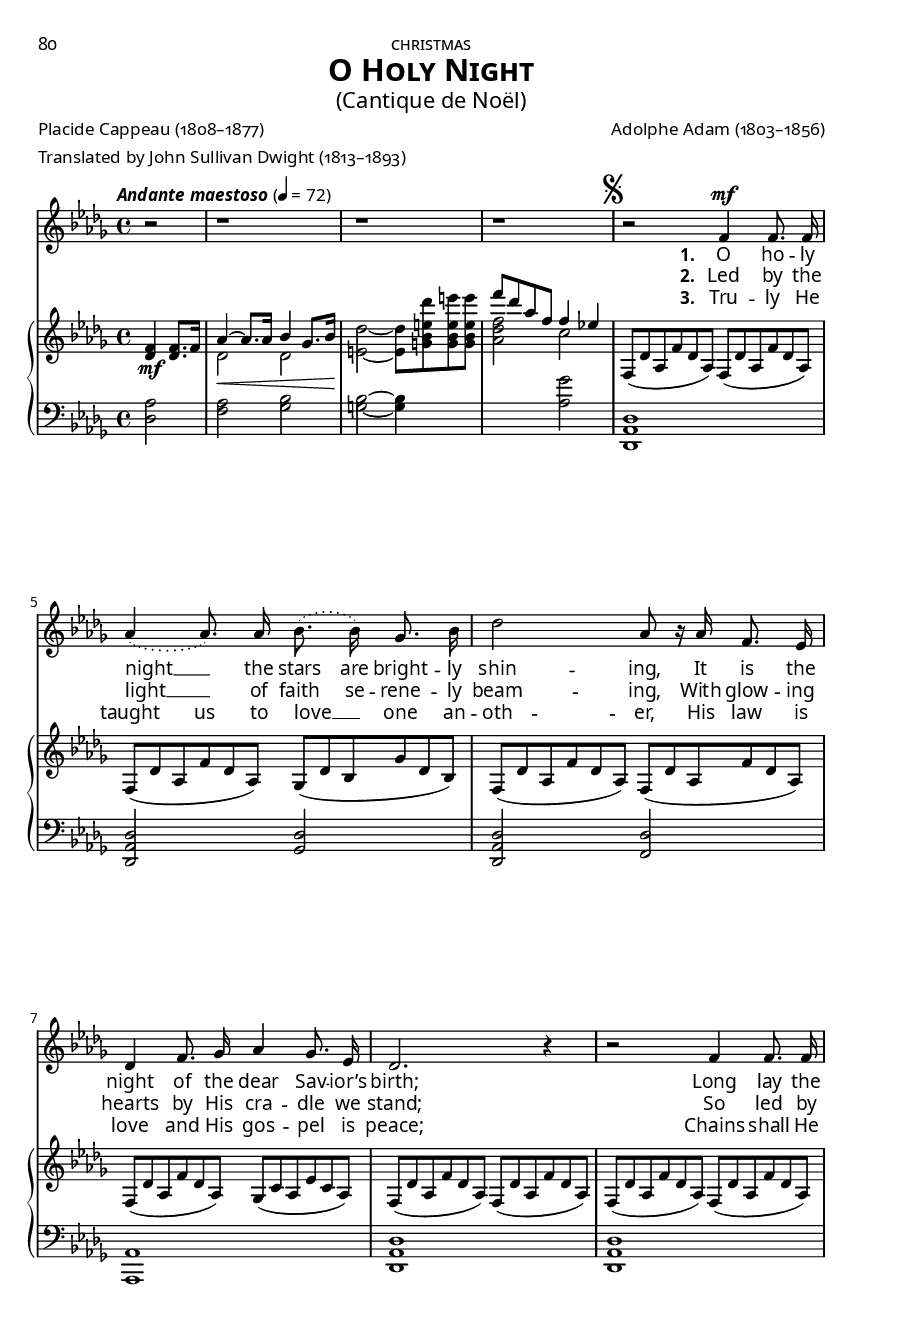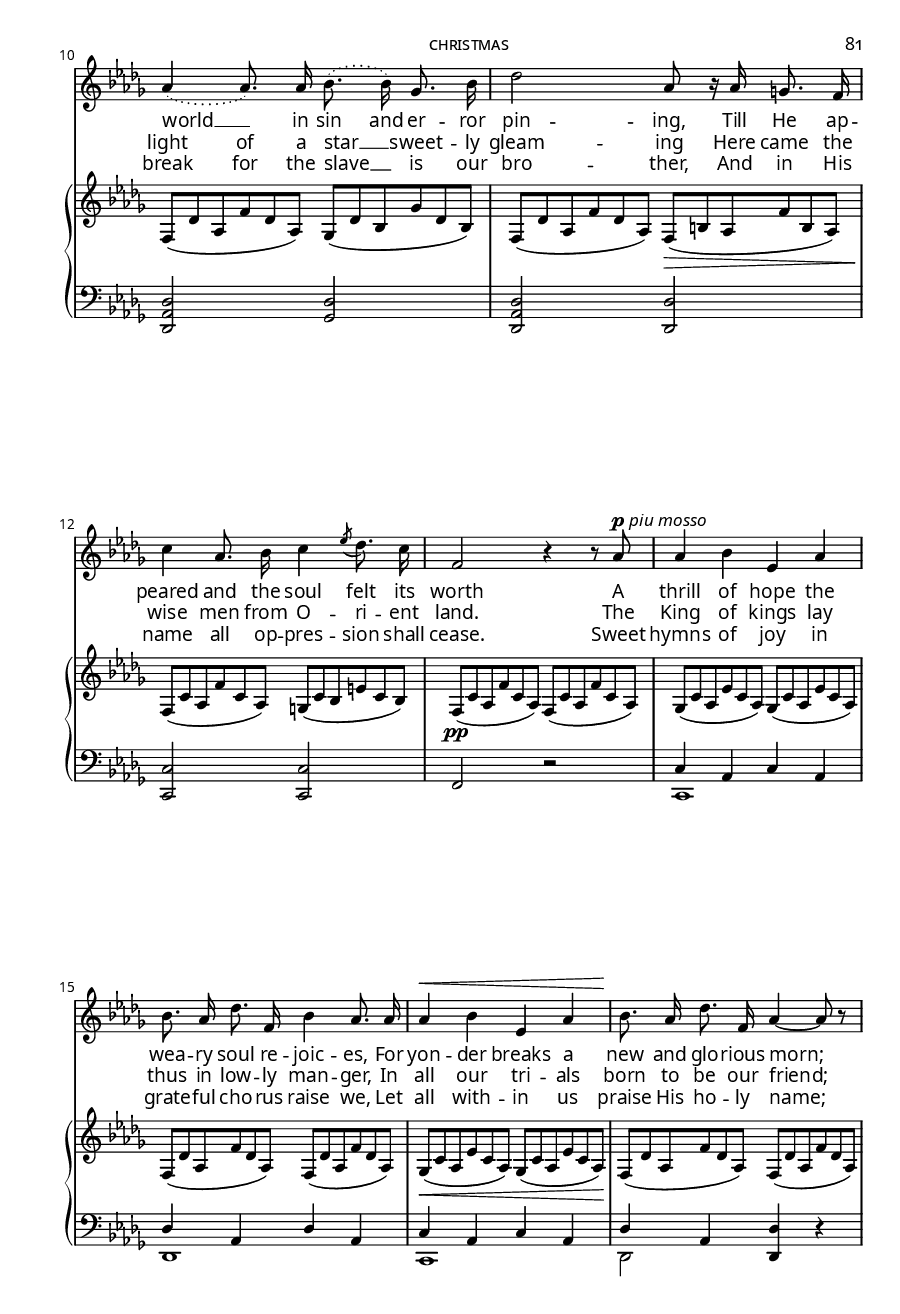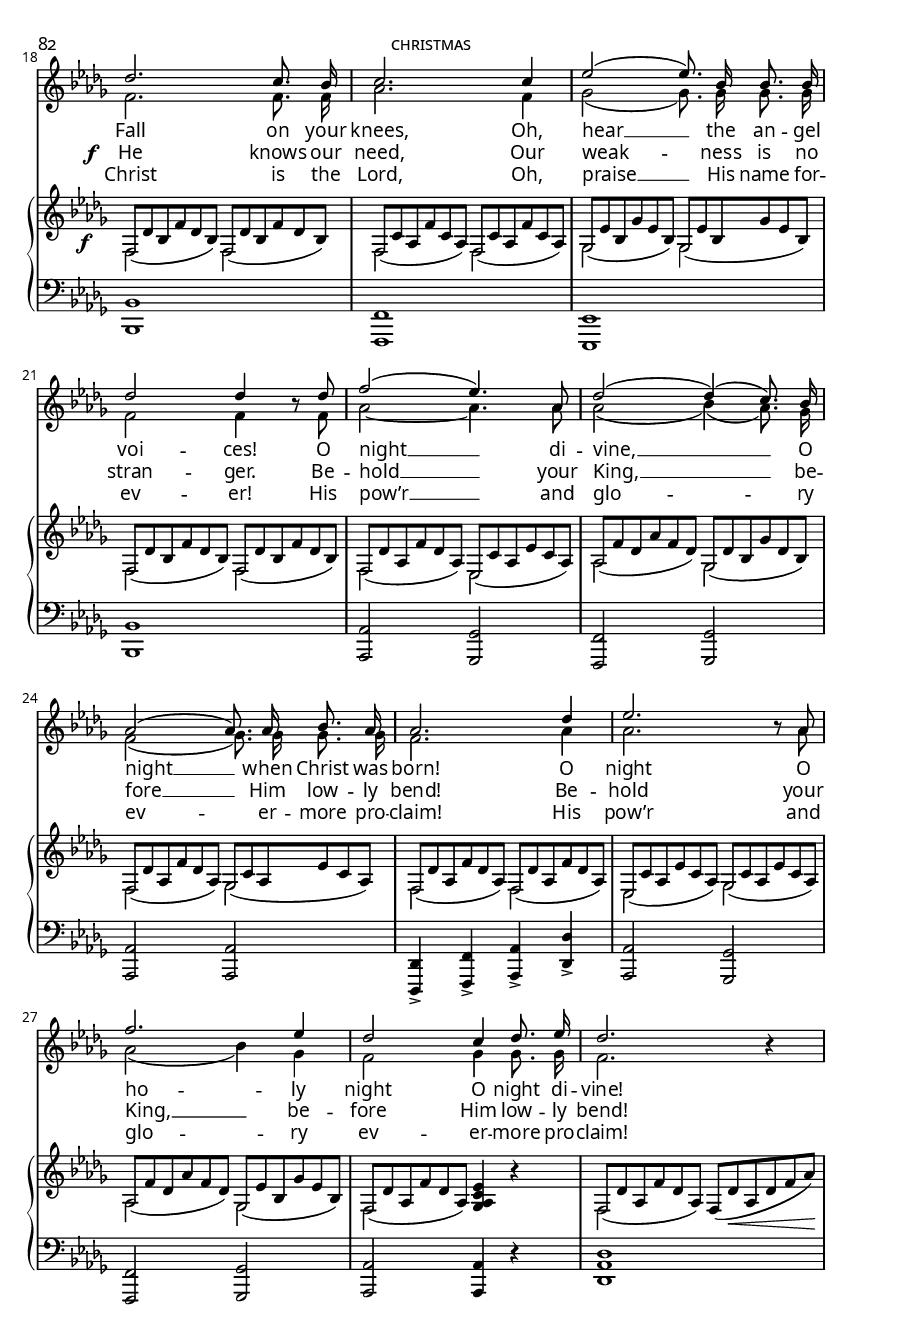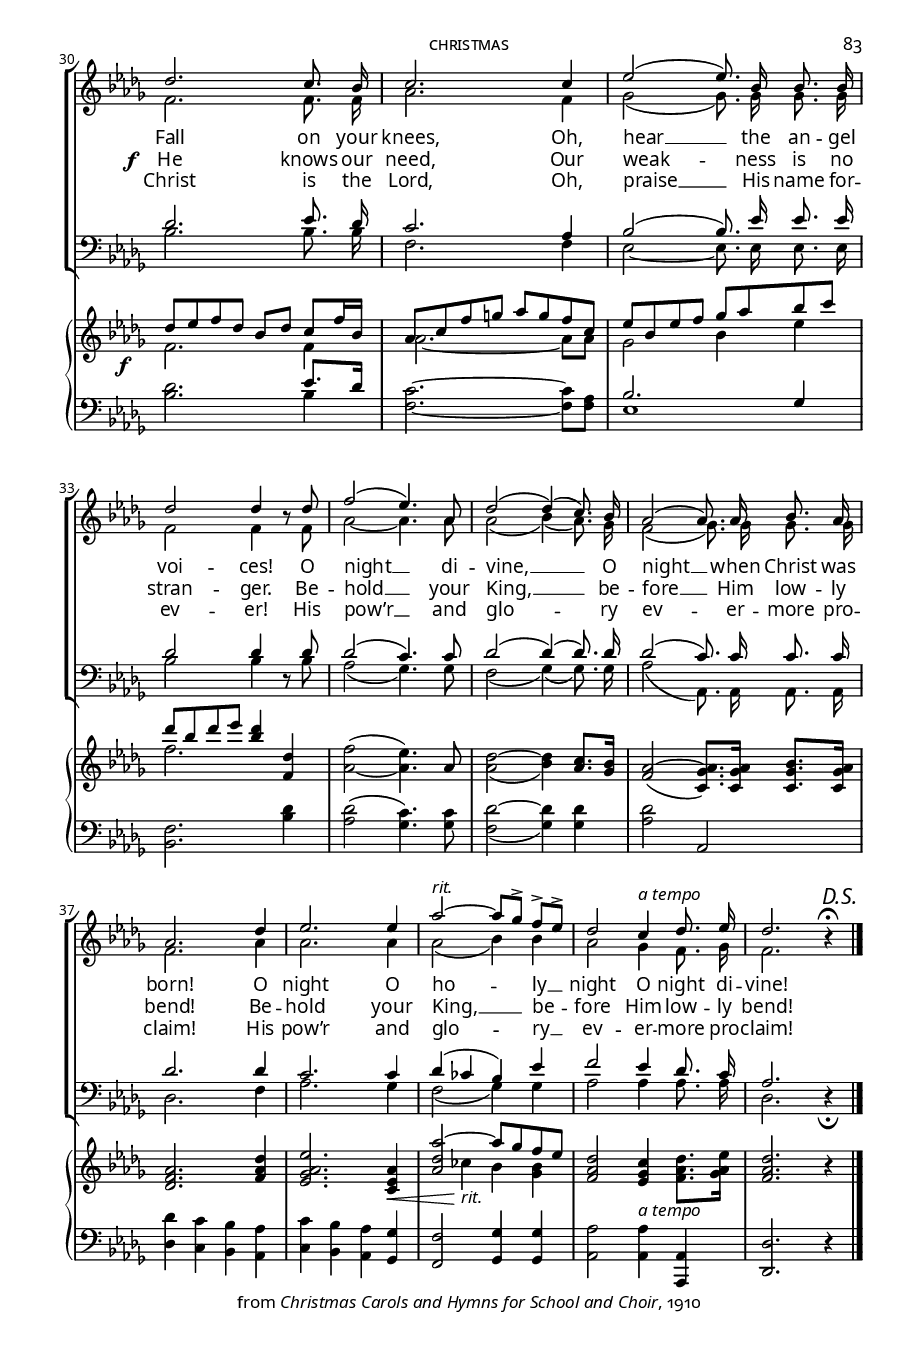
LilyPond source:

\version "2.14.2"
\include "../util.ly"
\header {
  title = \markup{\override #'(font-name . "Garamond Premier Pro Semibold"){ \abs-fontsize #15 \smallCapsOldStyle"O Holy Night"}}
  subtitle = \markup{\override #'(font-name . "Garamond Premier Pro"){ \abs-fontsize #10.5 "(Cantique de Noël)"}}
  composer = \markup\oldStyleNum"Adolphe Adam (1803–1856)"
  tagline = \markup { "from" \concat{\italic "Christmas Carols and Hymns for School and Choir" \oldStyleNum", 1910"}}
  poet = \markup\oldStyleNum"Placide Cappeau (1808–1877)"
  meter = \markup\oldStyleNum"Translated by John Sullivan Dwight (1813–1893)"
}
\paper {
  paper-height = 9\in
  paper-width = 6\in
  indent = 0\in
  %system-system-spacing = #'((basic-distance . 10) (padding . 0))
  system-system-spacing =
    #'((basic-distance . 0)
       (minimum-distance . 0)
       (padding . -15)
       (stretchability . 100))
  markup-system-spacing =
    #'((basic-distance . 0)
       (minimum-distance . 0)
       (padding . 1)
       (stretchability . 0))
  top-system-spacing =
    #'((basic-distance . 0)
       (minimum-distance . 0)
       (padding . 0)
       (stretchability . 0))
%8.5x11  system-system-spacing #'stretchability = 100
%8.5x11  markup-system-spacing #'stretchability = 100
%8.5x11  top-system-spacing #'stretchability = 80
%8.5x11  last-bottom-spacing #'stretchability = 80
  ragged-last-bottom = ##f
  ragged-bottom = ##f
  two-sided = ##t
  inner-margin = 0.5\in
  outer-margin = 0.25\in
  top-margin = 0.25\in
  bottom-margin = 0.25\in
  first-page-number = #080
  print-first-page-number = ##t
  headerLine = \markup{\override #'(font-name . "Garamond Premier Pro") \smallCapsOldStyle"christmas"}
  oddHeaderMarkup = \markup\fill-line{
     \override #'(font-name . "Garamond Premier Pro")\abs-fontsize #8.5
     \combine 
        \fill-line{"" \on-the-fly #print-page-number-check-first
        \oldStylePageNum""
        }
        \fill-line{\headerLine}
  }
  evenHeaderMarkup = \markup {
     \override #'(font-name . "Garamond Premier Pro")\abs-fontsize #8.5
     \combine
        \on-the-fly #print-page-number-check-first
        \oldStylePageNum""
        \fill-line{\headerLine}
  }
}
#(set-global-staff-size 15) \paper{ #(define fonts (make-pango-font-tree "GoudyOlSt BT" "Garamond Premier Pro" "Garamond Premier Pro" (/ 15 20))) }
global = {
  \key des \major
  \time 4/4
  \autoBeamOff
  #'line-break-system-details #'((alignment-distances . (-100)))
  \override DynamicLineSpanner #'staff-padding = #0.0
  \override DynamicLineSpanner #'Y-extent = #'(-1 . 1)
}
globalNoTime = {
  \key des \major
  \autoBeamOff
  #'line-break-system-details #'((alignment-distances . (-100)))
  \override DynamicLineSpanner #'staff-padding = #0.0
  \override DynamicLineSpanner #'Y-extent = #'(-1 . 1)
}

sopMusicPre = \relative c' {
  \tempo \markup\italic"Andante maestoso" 4 = 72
  r2 | r1 | r1 | r1 | \mark \markup { \musicglyph #"scripts.segno" }
  r2 f4^\mf f8.\noBeam f16 | \break
  
  \slurDotted aes4( aes8.\noBeam) aes16\noBeam bes8.\noBeam( bes16\noBeam) ges8.\noBeam bes16 |
  des2 aes8\noBeam r16 aes16 f8.\noBeam ees16 | \break
  
  des4 f8. ges16\noBeam aes4 ges8.\noBeam ees16 |
  des2. r4 |
  r2 f4 f8.\noBeam f16 | \pageBreak
  
  %page 2
  aes4( aes8.) aes16\noBeam bes8.\noBeam( bes16) ges8.\noBeam bes16 |
  des2 aes8\noBeam r16 aes16 g8.\noBeam f16\noBeam | \break
  
  c'4 aes8.\noBeam bes16 c4 \slurSolid \acciaccatura ees8 des8.\noBeam c16 |
  f,2 r4 r8 aes8\noBeam^\markup{\dynamic"p" \italic"piu mosso"} |
  aes4 bes ees, aes | \break
  
  bes8.\noBeam aes16 des8.\noBeam f,16 bes4 aes8.\noBeam aes16 |
  aes4^\< bes ees, aes |
  bes8.\noBeam\! aes16 des8. f,16 aes4~ aes8 r8 \pageBreak
}
sopMusic = \relative c'' {
  \repeat unfold 2 {
    des2. c8.\noBeam bes16 |
    c2. c4 |
    ees2( ees8.\noBeam) bes16\noBeam bes8.\noBeam bes16 |
    
    des2 des4 bes8\rest des8 |
    f2( ees4.) aes,8 |
    
    des2( des4)( c8.\noBeam) bes16 |
    aes2( aes8.\noBeam) aes16 bes8.\noBeam aes16 |
    aes2. des4 |
  }
  \alternative {
    %page 4
    %first ending
    {
      ees2. bes8\rest aes8 |
      f'2. ees4 |
      des2 c4 des8.\noBeam ees16 |
      
      des2. bes4\rest | \pageBreak
    }
    %second ending
    {
      ees2. ees4 |
    }
  }
  aes2~^\markup\italic"rit." aes8[ ges]^> f[^> ees]^> |
  des2 c4^\markup\italic"a tempo" des8.\noBeam ees16 |
  des2. bes4\rest\fermata \bar "|."
  \once \override Score.RehearsalMark #'break-visibility = #end-of-line-visible
  \once \override Score.RehearsalMark #'self-alignment-X = #RIGHT
  \mark\markup\italic"D.S."
}
sopWords = \lyricmode {
  
}

altoMusic = \relative c' {
  \repeat unfold 2 {
    f2. f8.\noBeam f16 |
    aes2. f4 |
    ges2( ges8.\noBeam) ges16 ges8.\noBeam ges16 |
    
    f2 f4 s8 f |
    aes2~ aes4. aes8 |
    
    aes2( bes4)( aes8.\noBeam) ges16 |
    f2( ges8.\noBeam) ges16 ges8.\noBeam ges16 |
    f2. aes4 |
  }
  
  %page 3
  \alternative {
    %first ending
    {
      aes2. s8 aes8 |
      aes2( bes4) ges4 |
      f2 ges4 ges8.\noBeam ges16 |
      
      f2. s4 |
    }
    %second ending
    {
      aes2. aes4 |
    }
  }
  aes2( bes4) bes |
  aes2 ges4 f8.\noBeam ges16 |
  f2. s4 \bar "|."
}
chorusWords = \lyricmode {
  \unset ignoreMelismata
  Fall on your knees, Oh, hear __ the an -- gel voi -- ces!
  O night __ di -- vine, __
  O night __ when Christ was born!
  \set associatedVoice = "altos"
  O night O ho -- ly night
  O night di -- vine!
  \unset associatedVoice
  
  \dropLyricsV
  Fall on your knees, Oh, hear __ the an -- gel \break voi -- ces!
  O night __ di -- vine, __
  O night __ when Christ was \break born!
  O night O ho -- ly __ night
  O night di -- vine!
}
chorusWordsII = {
  \set stanza = \markup\dynamic"f"
  \lyricmode {
    \unset ignoreMelismata
    He knows our need, Our weak -- ness is no stran -- ger.
    Be -- hold __ your King, __ be -- fore __ Him low -- ly bend!
    \set associatedVoice = "altos"
    Be -- hold your King, __ be -- fore Him low -- ly bend!
    \unset associatedVoice
  }
  \set stanza = \markup\dynamic"f"
  \lyricmode {
    \dropLyricsV
    He knows our need, Our weak -- ness is no stran -- ger.
    Be -- hold __ your King, __ be -- fore __ Him low -- ly bend!
    Be -- hold your King, __ be -- fore Him low -- ly bend!
  }
}
chorusWordsIII = \lyricmode {
  \unset ignoreMelismata
  Christ is the Lord, Oh, praise __ His name for -- ev -- er!
  His pow’r __ and glo -- ry ev -- er -- more pro -- claim!
  \set associatedVoice = "altos"
  His pow’r and glo -- ry ev -- er -- more pro -- claim!
  \unset associatedVoice
  
  \dropLyricsV
  Christ is the Lord, Oh, praise __ His name for -- ev -- er!
  His pow’r __ and glo -- ry ev -- er -- more pro -- claim!
  His pow’r and glo -- ry __ ev -- er -- more pro -- claim!
}

altoWords = \lyricmode {
  \set stanza = #"1. "
  \set ignoreMelismata = ##t
  O ho -- ly night __ _ the stars are bright -- ly shin -- ing,
  It is the night of the dear Sav -- ior’s birth;
  
  Long lay the world __ _ in sin and er -- ror pin -- ing,
  Till He ap -- peared and the soul felt its worth
  A thrill of hope the wea -- ry soul re -- joic -- es,
  For yon -- der breaks a new and glo -- rious morn; _
}
altoWordsII = \lyricmode {
  \set stanza = #"2. "
  \set ignoreMelismata = ##t
  Led by the light __ _ of faith se -- rene -- ly beam -- ing,
  With glow -- ing hearts by His cra -- dle we stand;
  
  So led by light of a star __ _ sweet -- ly gleam -- ing
  Here came the wise men from O -- ri -- ent land.
  The King of kings lay thus in low -- ly man -- ger,
  In all our tri -- als born to be our friend; _
}
altoWordsIII = \lyricmode {
  \set stanza = #"3. "
  \set ignoreMelismata = ##t
  Tru -- ly He taught us to love __ _ one an -- oth -- er,
  His law is love and His gos -- pel is peace;
  
  Chains shall He break for the slave __ _ is our bro -- ther,
  And in His name all op -- pres -- sion shall cease.
  Sweet hymns of joy in grate -- ful cho -- rus raise we,
  Let all with -- in us praise His ho -- ly name; _
}
altoWordsIV = \lyricmode {
}
altoWordsV = \lyricmode {
}
altoWordsVI = \lyricmode {
}
tenorMusic = \relative c' {
  des2. ees8.\noBeam des16 |
  c2. aes4 |
  bes2( bes8.\noBeam) ees16 ees8.\noBeam ees16 |
  
  des2 des4 s8 des8 |
  des2( c4.) c8 |
  
  des2( des4)( des8.\noBeam) des16 |
  des2( c8.\noBeam) c16 c8.\noBeam c16 |
  des2. des4 |
  
  %page 3
  %first ending
%  c2. s8 c8 |
%  des2~ des4 bes |
%  aes2 ees'4 des8.\noBeam c16 |
  
%  des2. s4 |
  %second ending
  c2. c4 |
  
  des4( ces bes) ees |
  f2 ees4 des8.\noBeam c16 |
  aes2. s4 \bar "|."
}
tenorWords = \lyricmode {

}

bassMusic = \relative c' {
  bes2. bes8.\noBeam bes16 |
  f2. f4 |
  ees2~ ees8.\noBeam ees16 ees8.\noBeam ees16 |
  
  bes'2 bes4 d,8\rest bes'8 |
  aes2( ges4.) ges8 |
  
  f2( ges4)( ges8.\noBeam) ges16 |
  aes2( aes,8.) aes16\noBeam aes8. aes16\noBeam |
  des2. f4 |
  
  %page 4
  %first ending
%  aes2. des,8\rest ges8 |
%  f2( ges4) ges |
%  aes2 aes4 aes8.\noBeam aes,16 |
  
%  des2. des4\rest |
  %second ending
  aes2. ges4 |
  
  f2( ges4) ges |
  aes2 aes4 aes8.\noBeam aes16 |
  des,2. des4\rest\fermata \bar "|."
}
bassWords = \lyricmode {

}

pianoRH = \relative c {
  \override TupletBracket #'bracket-visibility = ##f 
  \mergeDifferentlyHeadedOn
%  \times 2/3 { f8[(_\mf des' aes} \times 2/3 { f' des aes])} \times 2/3 { f8[( des' aes } \times 2/3 { f' des aes]) } |
  
  \partial 2 <f' des>4_\mf q8.[ f16] |
  << {aes4~ aes8.[ aes16] bes4 ges8.[ bes16] |
      s1 |
      f''8[ des aes f] f4 ees!} \\
     {des,2_\< des |
      <e des'>2~\! q8[ <g bes e des'> <g bes e e'> q] |
      <aes des f>2 c |
     } >>
  
  \override TupletNumber #'text = #""
  \times 2/3 {
    f,,8[( des' aes f' des aes]) f8[( des' aes f' des aes]) |
    
    f8[( des' aes f' des aes]) ges[( des' bes ges' des bes]) |
    f8[( des' aes f' des aes]) f8[( des' aes f' des aes]) |
    
    f8[( des' aes f' des aes]) ges[( c aes ees' c aes]) |
    f8[( des' aes f' des aes]) f8[( des' aes f' des aes]) |
    f8[( des' aes f' des aes]) f8[( des' aes f' des aes]) |
    
    %page 2
    f8[( des' aes f' des aes]) ges[( des' bes ges' des bes]) |
    f8[( des' aes f' des aes]) f8[(_\> b aes f' b, aes]) |
    
    f8[(\! c' aes f' c aes]) g[( c bes e c bes]) |
    f8[(_\pp c' aes f' c aes]) f8[( c' aes f' c aes]) |
    ges8[( c aes ees' c aes]) ges8[( c aes ees' c aes]) |
    
    f8[( des' aes f' des aes]) f8[( des' aes f' des aes]) |
    ges8[(_\< c aes ees' c aes]) ges8[( c aes ees' c aes]) |
    f8[(\! des' aes f' des aes]) f8[( des' aes f' des aes]) |
  }
    %page 3 (Chorus)
    << \override TupletBracket #'bracket-visibility = ##f
       \override TupletNumber #'text = #"" \times 2/3 {
       \once\override DynamicText #'X-offset = #-6
      f8[_(_\f des' bes f' des bes]) f8[_( des' bes f' des bes]) |
      f8[_( c' aes f' c aes]) f8[_( c' aes f' c aes]) |
      ges[_( ees' bes ges' ees bes]) ges[_( ees' bes ges' ees bes]) |
      
      f8[_( des' bes f' des bes]) f8[_( des' bes f' des bes]) |
      f8[_( des' aes f' des aes]) ees8[_( c' aes ees' c aes]) |
      
      aes8[_( f' des aes' f des]) ges,8[_( des' bes ges' des bes]) |
      f8[_( des' aes f' des aes]) ges[_( c aes ees' c aes]) |
      f8[_( des' aes f' des aes]) f8[_( des' aes f' des aes]) |
    } \\ {
      f2 f | f f | ges ges |
      
      f f | f ees |
      
      aes ges | f ges | f f |      
    } >>
      
    %page 4
    %first ending
    << \override TupletBracket #'bracket-visibility = ##f
       \override TupletNumber #'text = #"" \times 2/3 {
      ees8[_( c' aes ees' c aes]) ges[_( c aes ees' c aes]) |
      aes8[_( f' des aes' f des]) ges,[_( ees' bes ges' ees bes]) |
      f8[_( des' aes f' des aes])
      } \\ {
      ees2 ges | aes ges | f
    } >>
    <ges aes c ees>4  r4 |
    << { \override TupletBracket #'bracket-visibility = ##f
       \override TupletNumber #'text = #"" \times 2/3 {
        f8[_( des' aes f' des aes]) f8[_( des'_\< aes des f aes]\!) |
      }} \\ { f,2 s} 
      >>
    
    << {       \once\override DynamicText #'X-offset = #-6
        des''8[_\f ees f des] bes[ des] c[ f16 bes,] |
        aes8[ c f g] aes[ g f c] |
        ees[ bes ees f] ges[ aes bes c] |
        des[ bes des ees] <des bes>4 <des, f,> | } \\
       {f,2. f4 |
        aes2.~ aes8[ aes] |
        ges2 bes4 ees |
        f2. s4 } >>
    
    \override TieColumn #'tie-configuration = #'((-2.0 . -1))
    <f aes,>2~^( <ees aes,>4.) aes,8 |
    \override TieColumn #'tie-configuration = #'()
    <aes des>2~_( <des bes>4) <c aes>8.[ <bes ges>16] |
    \override TieColumn #'tie-configuration = #'((0.0 . 1))
    <aes f>2~_( <aes ges c,>8.)[ q16] <bes ges c,>8.[ <aes ges c,>16] |
    <aes f des>2. <des aes f>4 |
    
    <ees aes, ges ees>2. 
    << { <aes, ees c>4 | <aes des aes'>2~ aes'8[ ges f ees] } \\
       { s4_\< | s8. s16\! ces4_\markup\italic"rit." bes4 <bes ges> } >>
    <des aes f>2 <c ges ees>4_\markup\italic"a tempo" <des aes f>8.[ <ees aes, ges>16] |
    <des aes f>2. r4 \bar "|."
}
pianoLH = \relative c {
  \partial 2 <des aes'>2 |
  <f aes>2 <ges bes> |
  <g bes>2~ q4 s |
  s2 <aes ges'>2 |

  <des, aes des,>1 |
%  q |
  
  q2 <des ges,> |
  <des aes des,> <des f,> |
  
  <aes aes,>1 |
  <des aes des,> |
  q |
  
  %page 2
  q2 <des ges,> |
  <des aes des,> <des des,> |
  <c c,> <c c,> |
  f, r |
  << \new Voice { \voiceOne  c'4 aes c aes | des aes des aes | c aes c aes | des aes }
     \new Voice { \voiceTwo c,1 | des | c | des2 }
  >>
  <des des'>4 r |
  
  %page 3 (Chorus)
  <bes' bes,>1 |
  <f f,>1 |
  <ees ees,>1 |
  
  <bes' bes,> |
  <aes aes,>2 <ges ges,> |
  
  <f f,> <ges ges,> |
  <aes aes,> q |
  <des, des,>4-> <f f,>-> <aes aes,>-> <des des,>-> |
  
  %page 4
  % first ending
  <aes aes,>2 <ges ges,> |
  <f f,> <ges ges,> |
  <aes aes,> q4 r4 |
  
  <des aes des,>1 |
  
  <bes' des>2. << {ees8.[ des16]} \\ bes4 >> |
  <c f,>2.~ q8[ <aes f>] |
  << {bes2. ges4} \\ ees1 >> |
  <f bes,>2. <bes des>4 |
  
  <des aes>2^( <c ges>4.) q8 |
  <des f,>2~_( <des ges,>4) q |
  <des aes>2 aes, |
  <des des'>4 <c c'> <bes bes'> <aes aes'> |
  
  <c c'> <bes bes'> <aes aes'> <ges ges'> |
  <f f'>2 <ges ges'>4 q |
  <aes aes'>2 q4 <aes aes,>4 |
  <des des,>2. r4 \bar "|."
}

\score {
   <<
   \new ChoirStaff <<
%    \new Lyrics = sopranos { s1 }
    \new Staff = women {
      \set Staff.explicitKeySignatureVisibility = #end-of-line-invisible
      \new Voice = "sopranos" {
        \global \sopMusicPre 
      }
      << \new Voice = "chorus" {
        \voiceOne \globalNoTime \sopMusic
      }
      \new Voice = "altos" {
        \voiceTwo \globalNoTime \altoMusic
      }
      >>
    }
    \new Lyrics = "altos" { s1 }
    \new Lyrics = "altosII" { s1 }
    \new Lyrics = "altosIII" { s1 }
    \new Lyrics = "altosIV" { s1 }
    \new Lyrics = "altosV" { s1 }
    \new Lyrics = "altosVI" { s1 }
 %   \new Lyrics = "tenors" { s1 }
    \new Staff = men <<
       \set Staff.explicitKeySignatureVisibility = #end-of-line-invisible
         \override Staff.TimeSignature #'stencil = ##f

      \set Staff.clefGlyph = #""
      \clef bass
      \new Voice = "tenors" {
        \voiceOne
        { s1*29 s2 \globalNoTime \tenorMusic }
      }
      \new Voice = "basses" {
        \voiceTwo { s1*29 s2 \globalNoTime \bassMusic }
      }
    >>
%    \new Lyrics = basses { s1 }
%    \context Lyrics = sopranos \lyricsto sopranos \sopWords
    \context Lyrics = altos \lyricsto sopranos \altoWords
    \context Lyrics = altosII \lyricsto sopranos \altoWordsII
    \context Lyrics = altosIII \lyricsto sopranos \altoWordsIII
    \context Lyrics = altos \lyricsto chorus \chorusWords 
    \context Lyrics = altosII \lyricsto chorus \chorusWordsII
    \context Lyrics = altosIII \lyricsto chorus \chorusWordsIII 
    \context Lyrics = altosIV \lyricsto sopranos \altoWordsIV
    \context Lyrics = altosV \lyricsto sopranos \altoWordsV
    \context Lyrics = altosVI \lyricsto sopranos \altoWordsVI
%    \context Lyrics = tenors \lyricsto tenors \tenorWords
%    \context Lyrics = basses \lyricsto basses \bassWords
   >>
    \new PianoStaff << \new Staff {
         
         \key des \major \time 4/4 \new Voice { \pianoRH } } \new Staff {
         
         \key des \major \time 4/4 \clef "bass" \pianoLH } >>
  >>
  \layout {
   % ragged-right = ##t
    \context {
      \Score
      \override SpacingSpanner #'base-shortest-duration = #(ly:make-moment 1 4)
      \override SpacingSpanner #'common-shortest-duration = #(ly:make-moment 1 4)
%      \override LyricText #'font-series = #'bold
    }
    \context {
      % a little smaller so lyrics
      % can be closer to the staff
      \Staff \RemoveEmptyStaves
      \override VerticalAxisGroup #'remove-first = ##t
      \override VerticalAxisGroup #'minimum-Y-extent = #'(-3 . 3)
      \override VerticalAxisGroup #'staff-staff-spacing =
      #'((basic-distance . 5)
         (minimum-distance . 1)
         (padding . 1)
         (stretchability . 2))
    }
  }
}
